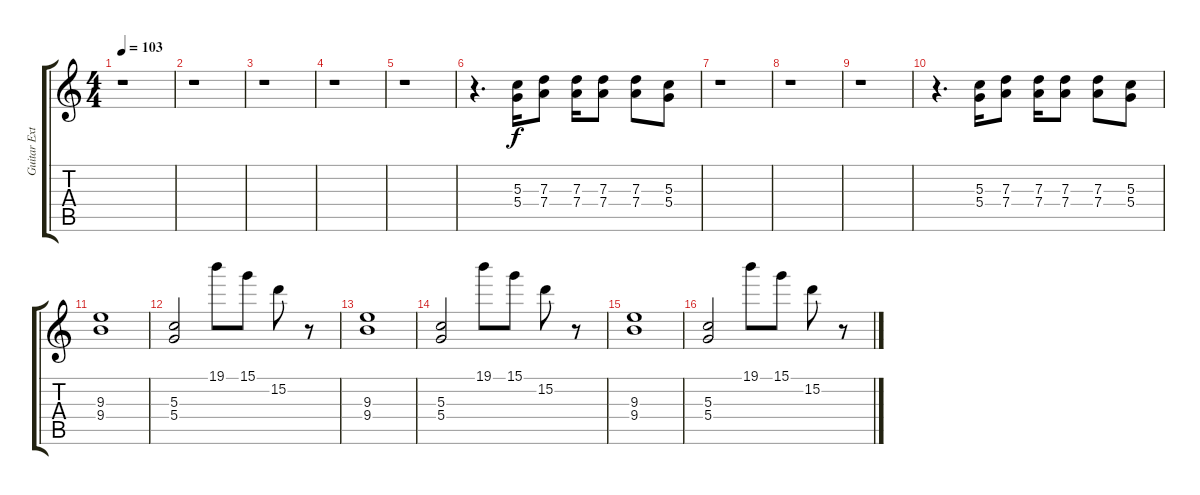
\track ("Guitar Extra" "Guitar Ext") {instrument distortionguitar}
\staff {score tabs}
\tuning (E4 B3 G3 D3 A2 E2) {hide}
\ts (4 4)
\tempo 103
\clef g2
\ks c
r.1{dy f} |
r.1 |
r.1 |
r.1 |
r.1 |
r.4{d} (5.3 5.4).16 (7.3 7.4).8 (7.3 7.4).16 (7.3 7.4).8 (7.3 7.4).8 (5.3 5.4).8 |
r.1 |
r.1 |
r.1 |
r.4{d} (5.3 5.4).16 (7.3 7.4).8 (7.3 7.4).16 (7.3 7.4).8 (7.3 7.4).8 (5.3 5.4).8 |
(9.3 9.4).1 |
(5.3 5.4).2 19.1.8 15.1.8 15.2.8 r.8 |
(9.3 9.4).1 |
(5.3 5.4).2 19.1.8 15.1.8 15.2.8 r.8 |
(9.3 9.4).1 |
(5.3 5.4).2 19.1.8 15.1.8 15.2.8 r.8
